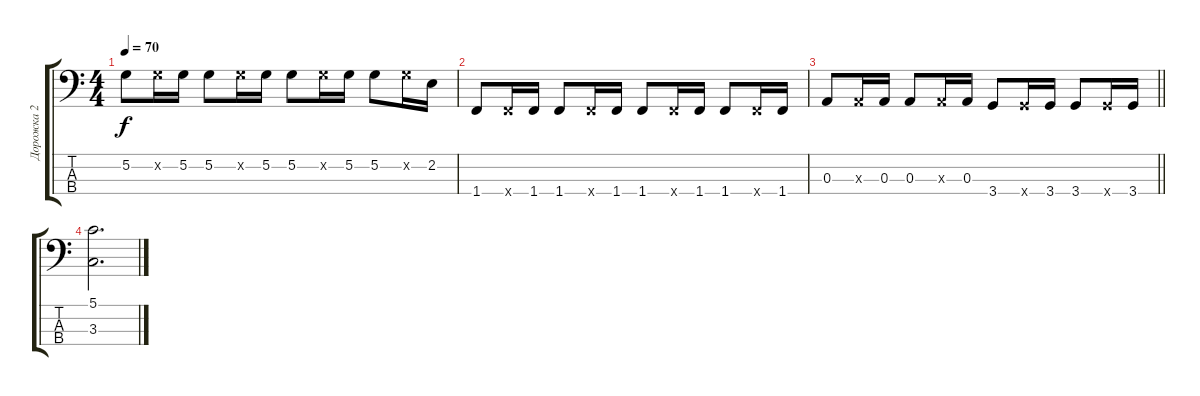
\track ("Дорожка 2" "Дорожка 2") {instrument electricbassfinger}
\staff {score tabs}
\tuning (G2 D2 A1 E1) {hide}
\ts (4 4)
\tempo 70
\clef f4
\ks c
5.2.8{dy f} 5.2{x}.16 5.2.16 5.2.8 5.2{x}.16 5.2.16 5.2.8 5.2{x}.16 5.2.16 5.2.8 5.2{x}.16 2.2.16 |
1.4.8 1.4{x}.16 1.4.16 1.4.8 1.4{x}.16 1.4.16 1.4.8 1.4{x}.16 1.4.16 1.4.8 1.4{x}.16 1.4.16 |
\barLineRight lightlight
0.3.8 0.3{x}.16 0.3.16 0.3.8 0.3{x}.16 0.3.16 3.4.8 3.4{x}.16 3.4.16 3.4.8 3.4{x}.16 3.4.16 |
(5.1 3.3).2{d}
